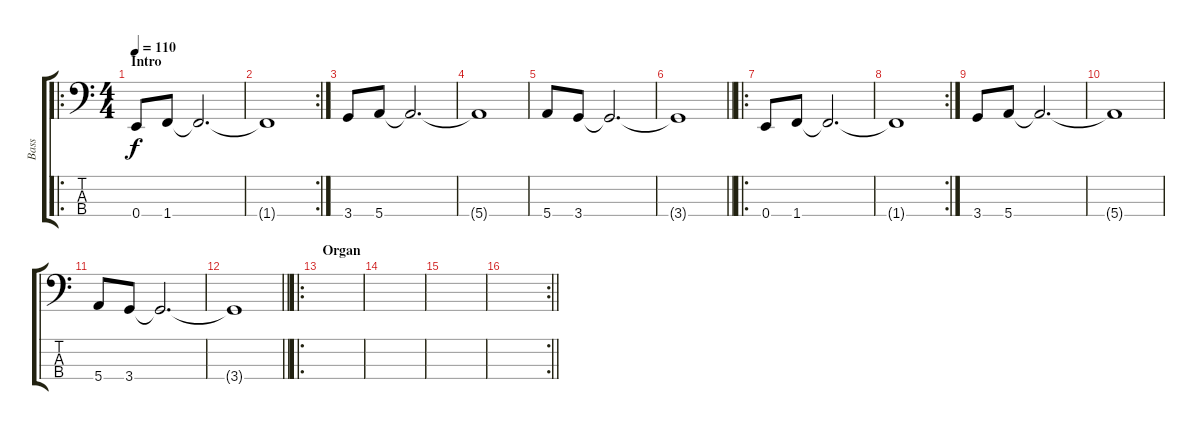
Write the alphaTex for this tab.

\track ("Bass" "Bass") {instrument electricbassfinger}
\staff {score tabs}
\tuning (G2 D2 A1 E1) {hide}
\ro
\ts (4 4)
\section ("" "Intro")
\tempo 110
\clef f4
\ks c
0.4.8{dy f instrument electricbassfinger} 1.4.8 1.4{t}.2{d} |
\rc 2
1.4{t}.1 |
3.4.8 5.4.8 5.4{t}.2{d} |
5.4{t}.1 |
5.4.8 3.4.8 3.4{t}.2{d} |
\barLineRight lightlight
3.4{t}.1 |
\ro
\section ("" "")
0.4.8 1.4.8 1.4{t}.2{d} |
\rc 2
1.4{t}.1 |
3.4.8 5.4.8 5.4{t}.2{d} |
5.4{t}.1 |
5.4.8 3.4.8 3.4{t}.2{d} |
\barLineRight lightlight
3.4{t}.1 |
\ro
\section ("" "Organ")
|
|
|
\rc 2
\barLineRight lightlight
